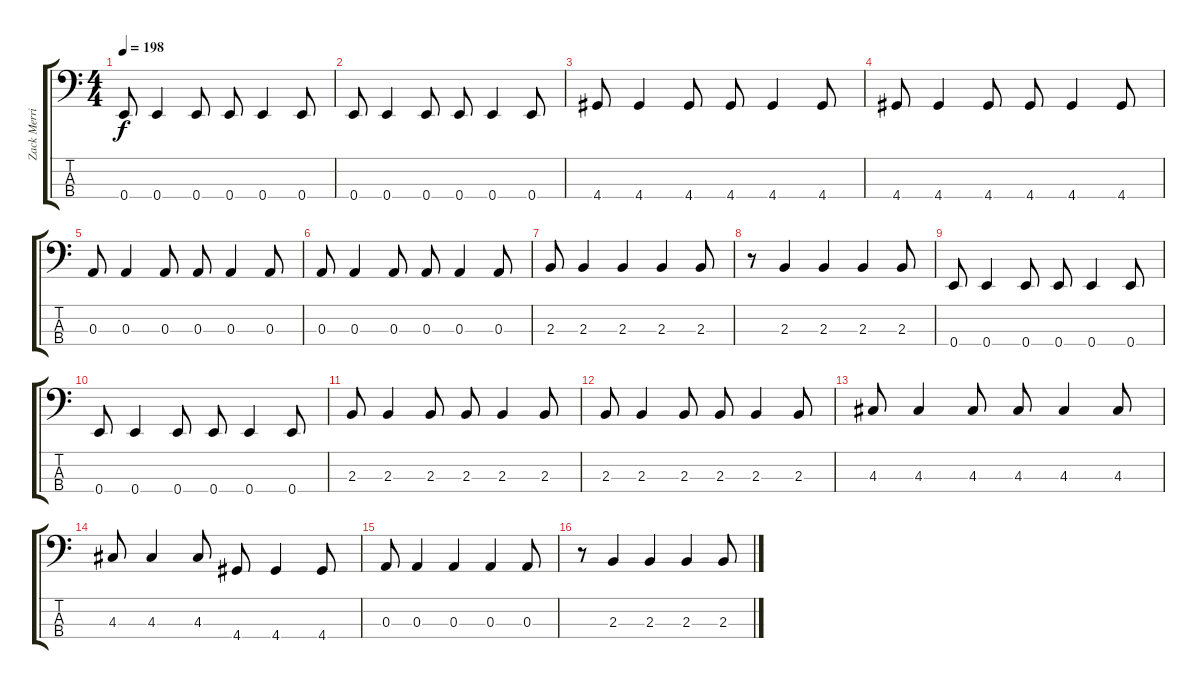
\track ("Zack Merrick (Bass)" "Zack Merri") {instrument electricbasspick}
\staff {score tabs}
\tuning (G2 D2 A1 E1) {hide}
\ts (4 4)
\tempo 198
\clef f4
\ks c
0.4.8{dy f} 0.4.4 0.4.8 0.4.8 0.4.4 0.4.8 |
0.4.8 0.4.4 0.4.8 0.4.8 0.4.4 0.4.8 |
4.4.8 4.4.4 4.4.8 4.4.8 4.4.4 4.4.8 |
4.4.8 4.4.4 4.4.8 4.4.8 4.4.4 4.4.8 |
0.3.8 0.3.4 0.3.8 0.3.8 0.3.4 0.3.8 |
0.3.8 0.3.4 0.3.8 0.3.8 0.3.4 0.3.8 |
2.3.8 2.3.4 2.3.4 2.3.4 2.3.8 |
r.8 2.3.4 2.3.4 2.3.4 2.3.8 |
0.4.8 0.4.4 0.4.8 0.4.8 0.4.4 0.4.8 |
0.4.8 0.4.4 0.4.8 0.4.8 0.4.4 0.4.8 |
2.3.8 2.3.4 2.3.8 2.3.8 2.3.4 2.3.8 |
2.3.8 2.3.4 2.3.8 2.3.8 2.3.4 2.3.8 |
4.3.8 4.3.4 4.3.8 4.3.8 4.3.4 4.3.8 |
4.3.8 4.3.4 4.3.8 4.4.8 4.4.4 4.4.8 |
0.3.8 0.3.4 0.3.4 0.3.4 0.3.8 |
r.8 2.3.4 2.3.4 2.3.4 2.3.8
